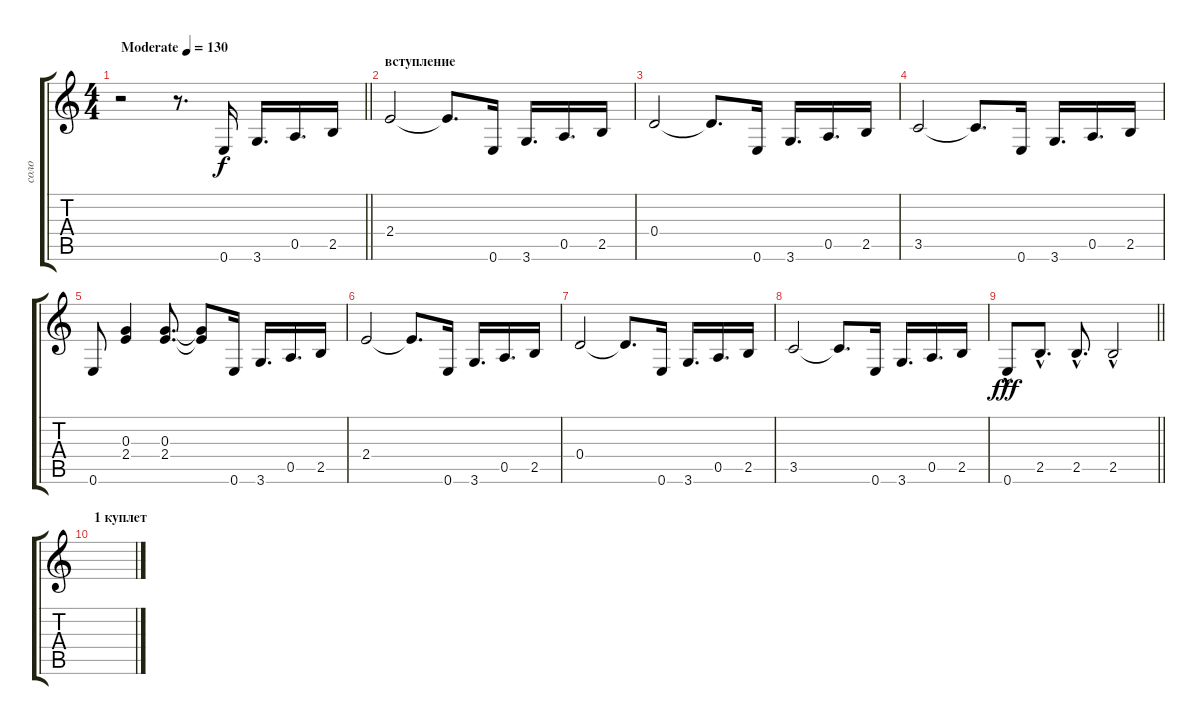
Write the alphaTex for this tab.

\track ("соло" "соло") {instrument overdrivenguitar}
\staff {score tabs}
\tuning (E4 B3 G3 D3 A2 E2) {hide}
\ts (4 4)
\tempo (130 "Moderate")
\clef g2
\barLineRight lightlight
\ks c
r.2{dy f instrument overdrivenguitar} r.8{d} 0.6.16 3.6.16{d} 0.5.16{d} 2.5.16 |
\section ("" "вступление")
2.4.2 2.4{t}.8{d} 0.6.16 3.6.16{d} 0.5.16{d} 2.5.16 |
0.4.2 0.4{t}.8{d} 0.6.16 3.6.16{d} 0.5.16{d} 2.5.16 |
3.5.2 3.5{t}.8{d} 0.6.16 3.6.16{d} 0.5.16{d} 2.5.16 |
0.6.8 (0.3 2.4).4 (0.3 2.4).8{d} (0.3{t} 2.4{t}).8 0.6.16 3.6.16{d} 0.5.16{d} 2.5.16 |
2.4.2 2.4{t}.8{d} 0.6.16 3.6.16{d} 0.5.16{d} 2.5.16 |
0.4.2 0.4{t}.8{d} 0.6.16 3.6.16{d} 0.5.16{d} 2.5.16 |
3.5.2 3.5{t}.8{d} 0.6.16 3.6.16{d} 0.5.16{d} 2.5.16 |
\barLineRight lightlight
0.6{hac}.8{dy fff} 2.5{hac}.8{d} 2.5{hac}.8{d} 2.5{hac}.2 |
\section ("" "1 куплет")
